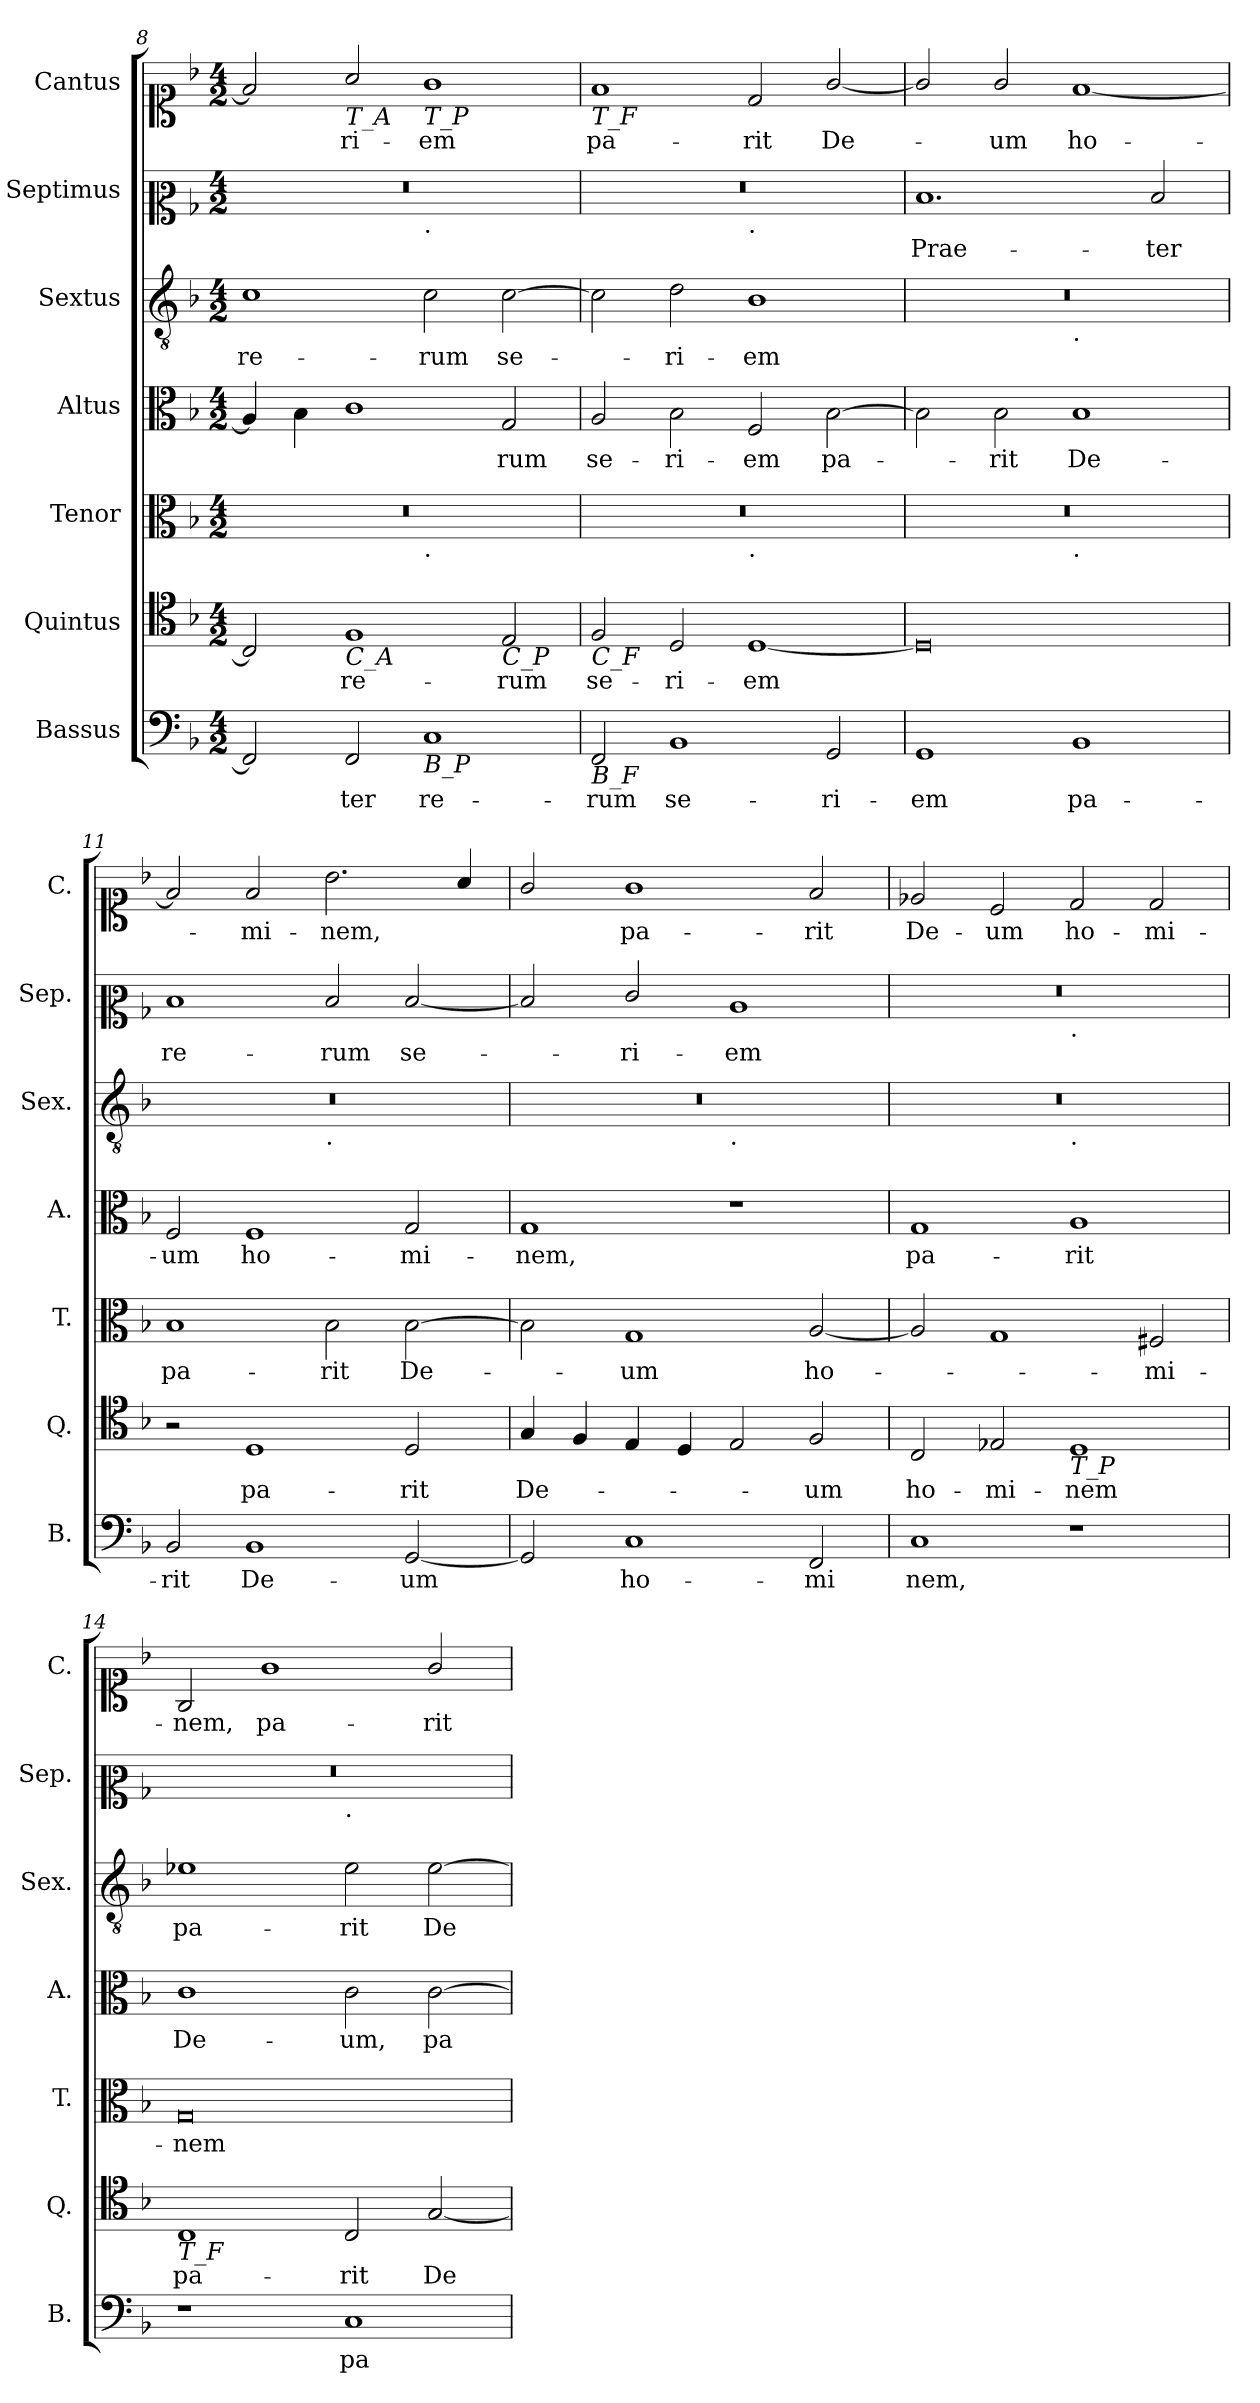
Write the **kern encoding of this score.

**kern	**text	**kern	**text	**kern	**text	**kern	**text	**kern	**text	**kern	**text	**kern	**text
*part7	*part7	*part6	*part6	*part5	*part5	*part4	*part4	*part3	*part3	*part2	*part2	*part1	*part1
*staff7	*staff7	*staff6	*staff6	*staff5	*staff5	*staff4	*staff4	*staff3	*staff3	*staff2	*staff2	*staff1	*staff1
*I"Bassus	*	*I"Quintus	*	*I"Tenor	*	*I"Altus	*	*I"Sextus	*	*I"Septimus	*	*I"Cantus	*
*I'B.	*	*I'Q.	*	*I'T.	*	*I'A.	*	*I'Sex.	*	*I'Sep.	*	*I'C.	*
*clefF4	*	*clefC4	*	*clefC3	*	*clefC3	*	*clefGv2	*	*clefC2	*	*clefC1	*
*k[b-]	*	*k[b-]	*	*k[b-]	*	*k[b-]	*	*k[b-]	*	*k[b-]	*	*k[b-]	*
*F:	*	*F:	*	*F:	*	*F:	*	*F:	*	*F:	*	*F:	*
*M4/2	*	*M4/2	*	*M4/2	*	*M4/2	*	*M4/2	*	*M4/2	*	*M4/2	*
=8	=8	=8	=8	=8	=8	=8	=8	=8	=8	=8	=8	=8	=8
!	!	!	!	!	!	!	!	!	!LO:LY:b	!	!	!	!
*	*	*	*	*^	*	*	*	*	*	*^	*	*	*
2FF/]	.	2C/]	.	0r	1ryy	.	4A/]	.	1c	re-	0r	1ryy	.	2f/]	.
.	.	.	.	.	.	.	4B-\	.	.	.	.	.	.	.	.
!	!	!	!	!	!	!	!	!	!	!	!	!	!	!LO:TX:b:i:t=T_A	!
!	!	!LO:TX:b:i:t=C_A	!	!	!	!	!	!	!	!	!	!	!	!	!
!	!LO:LY:b	!	!LO:LY:b	!	!	!	!	!	!	!	!	!	!	!	!LO:LY:b
2FF/	-ter	1F	re-	.	.	.	1c	.	.	.	.	.	.	2a/	-ri-
!	!	!	!	!	!	!	!	!	!	!	!	!	!	!LO:TX:b:i:t=T_P	!
!	!	!	!	!	!	!	!	!	!	!	!	!LO:TX:b:t=.	!	!	!
!	!	!	!	!	!LO:TX:b:t=.	!	!	!	!	!	!	!	!	!	!
!LO:TX:b:i:t=B_P	!	!	!	!	!	!	!	!	!	!	!	!	!	!	!
!	!LO:LY:b	!	!	!	!	!	!	!	!	!LO:LY:b	!	!	!	!	!LO:LY:b
1C	re-	.	.	.	1ryy	.	.	.	2c\	-rum	.	1ryy	.	1g	-em
!	!	!LO:TX:b:i:t=C_P	!	!	!	!	!	!	!	!	!	!	!	!	!
!	!	!	!LO:LY:b	!	!	!	!	!LO:LY:b	!	!LO:LY:b	!	!	!	!	!
.	.	2E/	-rum	.	.	.	2G/	-rum	[2c\	se-	.	.	.	.	.
=9	=9	=9	=9	=9	=9	=9	=9	=9	=9	=9	=9	=9	=9	=9	=9
!	!	!	!	!	!	!	!	!	!	!	!	!	!	!LO:TX:b:i:t=T_F	!
!	!	!LO:TX:b:i:t=C_F	!	!	!	!	!	!	!	!	!	!	!	!	!
!LO:TX:b:i:t=B_F	!	!	!	!	!	!	!	!	!	!	!	!	!	!	!
!	!LO:LY:b	!	!LO:LY:b	!	!	!	!	!LO:LY:b	!	!	!	!	!	!	!LO:LY:b
2FF/	-rum	2F/	se-	0r	1ryy	.	2A/	se-	2c\]	.	0r	1ryy	.	1f	pa-
!	!LO:LY:b	!	!LO:LY:b	!	!	!	!	!LO:LY:b	!	!LO:LY:b	!	!	!	!	!
1BB-	se-	2D/	-ri-	.	.	.	2B-\	-ri-	2d\	-ri-	.	.	.	.	.
!	!	!	!	!	!	!	!	!	!	!	!	!LO:TX:b:t=.	!	!	!
!	!	!	!	!	!LO:TX:b:t=.	!	!	!	!	!	!	!	!	!	!
!	!	!	!LO:LY:b	!	!	!	!	!LO:LY:b	!	!LO:LY:b	!	!	!	!	!LO:LY:b
.	.	[1D	-em	.	1ryy	.	2F/	-em	1B-	-em	.	1ryy	.	2d/	-rit
!	!LO:LY:b	!	!	!	!	!	!	!LO:LY:b	!	!	!	!	!	!	!LO:LY:b
2GG/	-ri-	.	.	.	.	.	[2B-\	pa-	.	.	.	.	.	[2g/	De-
=10	=10	=10	=10	=10	=10	=10	=10	=10	=10	=10	=10	=10	=10	=10	=10
!	!LO:LY:b	!	!	!	!	!	!	!	!	!	!	!	!LO:LY:b	!	!
*	*	*	*	*	*	*	*	*	*^	*	*v	*v	*	*	*
1GG	-em	0D]	.	0r	1ryy	.	2B-\]	.	0r	1ryy	.	1.d	Prae-	2g/]	.
!	!	!	!	!	!	!	!	!LO:LY:b	!	!	!	!	!	!	!LO:LY:b
.	.	.	.	.	.	.	2B-\	-rit	.	.	.	.	.	2g/	-um
!	!	!	!	!	!	!	!	!	!	!LO:TX:b:t=.	!	!	!	!	!
!	!	!	!	!	!LO:TX:b:t=.	!	!	!	!	!	!	!	!	!	!
!	!LO:LY:b	!	!	!	!	!	!	!LO:LY:b	!	!	!	!	!	!	!LO:LY:b
1BB-	pa-	.	.	.	1ryy	.	1B-	De-	.	1ryy	.	.	.	[1f	ho-
!	!	!	!	!	!	!	!	!	!	!	!	!	!LO:LY:b	!	!
.	.	.	.	.	.	.	.	.	.	.	.	2d/	-ter	.	.
=11	=11	=11	=11	=11	=11	=11	=11	=11	=11	=11	=11	=11	=11	=11	=11
!	!LO:LY:b	!	!	!	!	!LO:LY:b	!	!LO:LY:b	!	!	!	!	!LO:LY:b	!	!
*	*	*	*	*v	*v	*	*	*	*	*	*	*	*	*	*
2BB-/	-rit	2r	.	1B-	pa-	2F/	-um	0r	1ryy	.	1d	re-	2f/]	.
!	!LO:LY:b	!	!LO:LY:b	!	!	!	!LO:LY:b	!	!	!	!	!	!	!LO:LY:b
1BB-	De-	1D	pa-	.	.	1F	ho-	.	.	.	.	.	2f/	-mi-
!	!	!	!	!	!	!	!	!	!LO:TX:b:t=.	!	!	!	!	!
!	!	!	!	!	!LO:LY:b	!	!	!	!	!	!	!LO:LY:b	!	!LO:LY:b
.	.	.	.	2B-\	-rit	.	.	.	1ryy	.	2d/	-rum	2.b-\	-nem,
!	!LO:LY:b	!	!LO:LY:b	!	!LO:LY:b	!	!LO:LY:b	!	!	!	!	!LO:LY:b	!	!
[2GG/	-um	2D/	-rit	[2B-\	De-	2G/	-mi-	.	.	.	[2d/	se-	.	.
.	.	.	.	.	.	.	.	.	.	.	.	.	4a/	.
=12	=12	=12	=12	=12	=12	=12	=12	=12	=12	=12	=12	=12	=12	=12
!	!	!	!LO:LY:b	!	!	!	!LO:LY:b	!	!	!	!	!	!	!
2GG/]	.	4G/	De-	2B-\]	.	1G	-nem,	0r	1ryy	.	2d/]	.	2g/	.
.	.	4F/	.	.	.	.	.	.	.	.	.	.	.	.
!	!LO:LY:b	!	!	!	!LO:LY:b	!	!	!	!	!	!	!LO:LY:b	!	!LO:LY:b
1C	ho-	4E/	.	1G	-um	.	.	.	.	.	2e/	-ri-	1g	pa-
.	.	4D/	.	.	.	.	.	.	.	.	.	.	.	.
!	!	!	!	!	!	!	!	!	!LO:TX:b:t=.	!	!	!	!	!
!	!	!	!	!	!	!	!	!	!	!	!	!LO:LY:b	!	!
.	.	2E/	.	.	.	1r	.	.	1ryy	.	1c	-em	.	.
!	!LO:LY:b	!	!LO:LY:b	!	!LO:LY:b	!	!	!	!	!	!	!	!	!LO:LY:b
2FF/	-mi	2F/	-um	[2A/	ho-	.	.	.	.	.	.	.	2f/	-rit
=13	=13	=13	=13	=13	=13	=13	=13	=13	=13	=13	=13	=13	=13	=13
!	!LO:LY:b	!	!LO:LY:b	!	!	!	!LO:LY:b	!	!	!	!	!	!	!LO:LY:b
*	*	*	*	*	*	*	*	*	*	*	*^	*	*	*
1C	nem,	2C/	ho-	2A/]	.	1G	pa-	0r	1ryy	.	0r	1ryy	.	2e-X/	De-
!	!	!	!LO:LY:b	!	!	!	!	!	!	!	!	!	!	!	!LO:LY:b
.	.	2E-X/	-mi-	1G	.	.	.	.	.	.	.	.	.	2c/	-um
!	!	!	!	!	!	!	!	!	!	!	!	!LO:TX:b:t=.	!	!	!
!	!	!	!	!	!	!	!	!	!LO:TX:b:t=.	!	!	!	!	!	!
!	!	!LO:TX:b:i:t=T_P	!	!	!	!	!	!	!	!	!	!	!	!	!
!	!	!	!LO:LY:b	!	!	!	!LO:LY:b	!	!	!	!	!	!	!	!LO:LY:b
1r	.	1D	-nem	.	.	1A	-rit	.	1ryy	.	.	1ryy	.	2d/	ho-
!	!	!	!	!	!LO:LY:b	!	!	!	!	!	!	!	!	!	!LO:LY:b
.	.	.	.	2F#X/	-mi-	.	.	.	.	.	.	.	.	2d/	-mi-
=14	=14	=14	=14	=14	=14	=14	=14	=14	=14	=14	=14	=14	=14	=14	=14
!	!	!LO:TX:b:i:t=T_F	!	!	!	!	!	!	!	!	!	!	!	!	!
!	!	!	!LO:LY:b	!	!LO:LY:b	!	!LO:LY:b	!	!	!LO:LY:b	!	!	!	!	!LO:LY:b
*	*	*	*	*	*	*	*	*v	*v	*	*	*	*	*	*
1r	.	1C	pa-	0G	-nem	1c	De-	1e-X	pa-	0r	1ryy	.	2G/	-nem,
!	!	!	!	!	!	!	!	!	!	!	!	!	!	!LO:LY:b
.	.	.	.	.	.	.	.	.	.	.	.	.	1g	pa-
!	!	!	!	!	!	!	!	!	!	!	!LO:TX:b:t=.	!	!	!
!	!LO:LY:b	!	!LO:LY:b	!	!	!	!LO:LY:b	!	!LO:LY:b	!	!	!	!	!
1C	pa-	2C/	-rit	.	.	2c\	-um,	2e-\	-rit	.	1ryy	.	.	.
!	!	!	!LO:LY:b	!	!	!	!LO:LY:b	!	!LO:LY:b	!	!	!	!	!LO:LY:b
.	.	[2G/	De-	.	.	[2c\	pa-	[2e-\	De-	.	.	.	2g/	-rit
*	*	*	*	*	*	*	*	*	*	*v	*v	*	*	*
=	=	=	=	=	=	=	=	=	=	=	=	=	=
*-	*-	*-	*-	*-	*-	*-	*-	*-	*-	*-	*-	*-	*-
